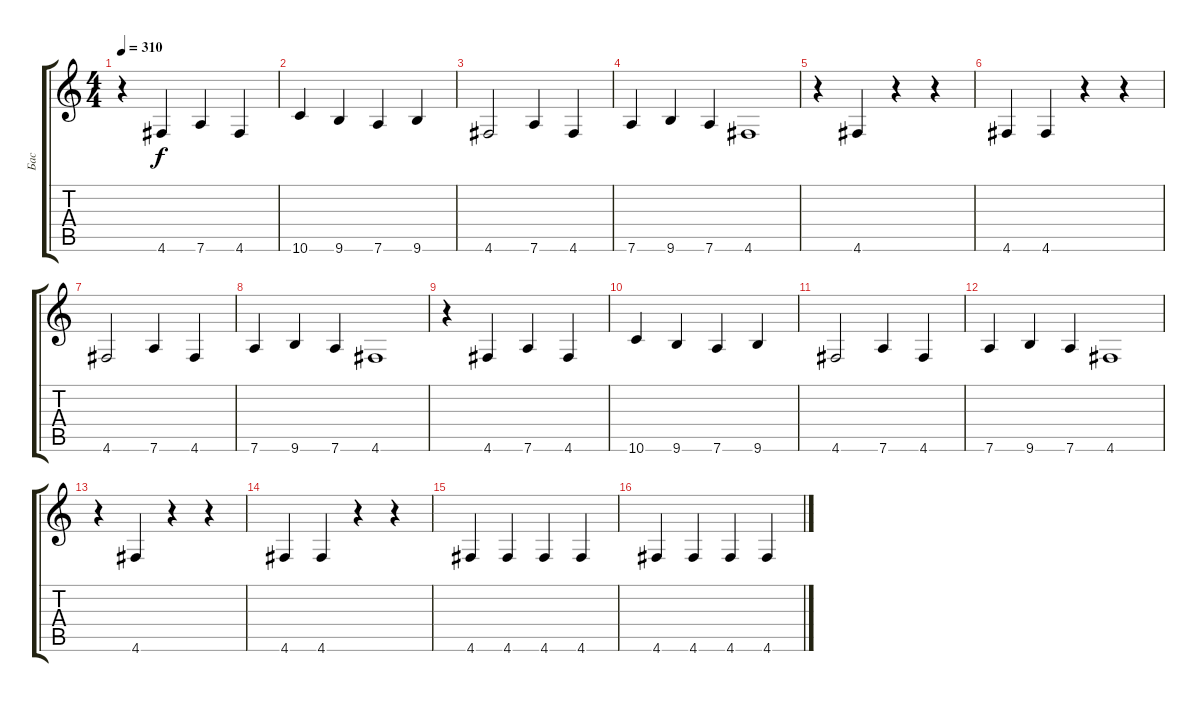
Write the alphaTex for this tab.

\track ("Бас" "Бас") {instrument electricbasspick}
\staff {score tabs}
\tuning (E4 B3 G3 D3 A2 D2) {hide}
\ts (4 4)
\tempo 310
\clef g2
\ks c
r.4{dy f} 4.6.4 7.6.4 4.6.4 |
10.6.4 9.6.4 7.6.4 9.6.4 |
4.6.2 7.6.4 4.6.4 |
7.6.4 9.6.4 7.6.4 4.6.1 |
r.4 4.6.4 r.4 r.4 |
4.6.4 4.6.4 r.4 r.4 |
4.6.2 7.6.4 4.6.4 |
7.6.4 9.6.4 7.6.4 4.6.1 |
r.4 4.6.4 7.6.4 4.6.4 |
10.6.4 9.6.4 7.6.4 9.6.4 |
4.6.2 7.6.4 4.6.4 |
7.6.4 9.6.4 7.6.4 4.6.1 |
r.4 4.6.4 r.4 r.4 |
4.6.4 4.6.4 r.4 r.4 |
4.6.4 4.6.4 4.6.4 4.6.4 |
4.6.4 4.6.4 4.6.4 4.6.4
